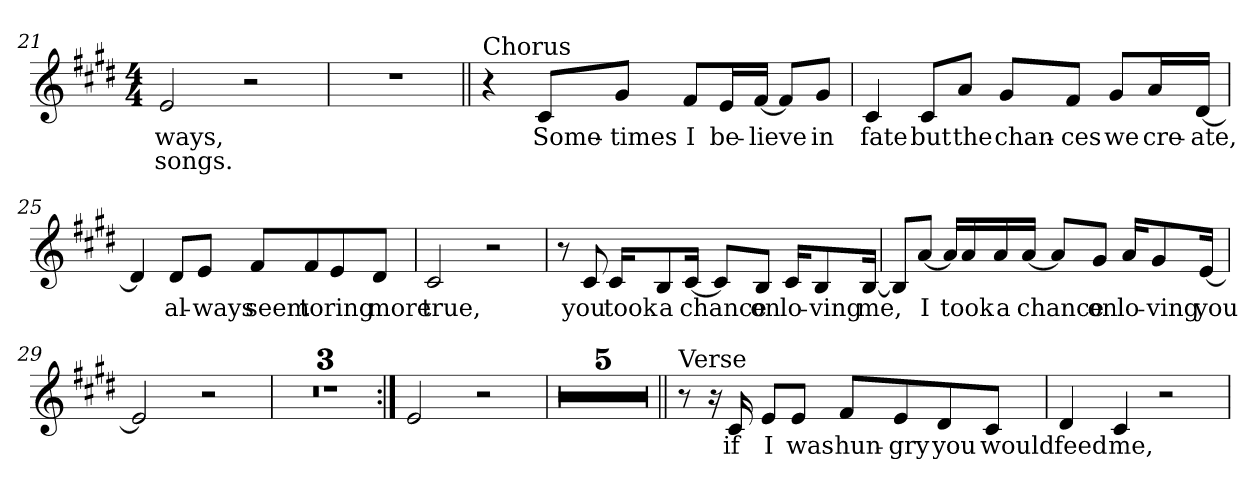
**kern	**text	**text
*part1	*part1	*part1
*staff1	*staff1	*staff1
*clefG2	*	*
*k[f#c#g#d#]	*	*
*E:	*	*
*M4/4	*	*
=21	=21	=21
!	!LO:LY:b	!LO:LY:b
2e	ways,	songs.
2r	.	.
=22	=22	=22
1r	.	.
!!LO:LB:g=z
=23||	=23||	=23||
!LO:TX:a:t=Chorus	!	!
4r	.	.
!	!LO:LY:b	!
8c#L	Some-	.
!	!LO:LY:b	!
8g#J	-times	.
!	!LO:LY:b	!
8f#L	I	.
!	!LO:LY:b	!
16eL	be-	.
!	!LO:LY:b	!
[16f#JJ	-lieve	.
8f#L]	.	.
!	!LO:LY:b	!
8g#J	in	.
=24	=24	=24
!	!LO:LY:b	!
4c#	fate	.
!	!LO:LY:b	!
8c#L	but	.
!	!LO:LY:b	!
8aJ	the	.
!	!LO:LY:b	!
8g#L	chan-	.
!	!LO:LY:b	!
8f#J	-ces	.
!	!LO:LY:b	!
8g#L	we	.
!	!LO:LY:b	!
16aL	cre-	.
!	!LO:LY:b	!
[16d#JJ	-ate,	.
=25	=25	=25
4d#]	.	.
!	!LO:LY:b	!
8d#L	al-	.
!	!LO:LY:b	!
8eJ	-ways	.
!	!LO:LY:b	!
8f#L	seem	.
!	!LO:LY:b	!
8f#	to	.
!	!LO:LY:b	!
8e	ring	.
!	!LO:LY:b	!
8d#J	more	.
=26	=26	=26
!	!LO:LY:b	!
2c#	true,	.
2r	.	.
!!LO:LB:g=z
=27	=27	=27
8r	.	.
!	!LO:LY:b	!
8c#	you	.
!	!LO:LY:b	!
16c#KL	took	.
!	!LO:LY:b	!
8B	a	.
!	!LO:LY:b	!
[16c#Jk	chance	.
8c#L]	.	.
!	!LO:LY:b	!
8BJ	on	.
!	!LO:LY:b	!
16c#KL	lo-	.
!	!LO:LY:b	!
8B	-ving	.
!	!LO:LY:b	!
[16BJk	me,	.
=28	=28	=28
8BL]	.	.
!	!LO:LY:b	!
[8aJ	I	.
16aLL]	.	.
!	!LO:LY:b	!
16a	took	.
!	!LO:LY:b	!
16a	a	.
!	!LO:LY:b	!
[16aJJ	chance	.
8aL]	.	.
!	!LO:LY:b	!
8g#J	on	.
!	!LO:LY:b	!
16aKL	lo-	.
!	!LO:LY:b	!
8g#	-ving	.
!	!LO:LY:b	!
[16eJk	you	.
=29	=29	=29
2e]	.	.
2r	.	.
=30	=30	=30
1r	.	.
!!LO:LB:g=z
=31	=31	=31
1r	.	.
=32	=32	=32
1r	.	.
!!LO:LB:g=z
=33:|!	=33:|!	=33:|!
2e	.	.
2r	.	.
=34	=34	=34
1r	.	.
=35	=35	=35
1r	.	.
=36	=36	=36
1r	.	.
=37	=37	=37
1r	.	.
=38	=38	=38
1r	.	.
!!LO:LB:g=z
=39||	=39||	=39||
!LO:TX:a:t=Verse	!	!
8r	.	.
16r	.	.
!	!LO:LY:b	!
16c#	if	.
!	!LO:LY:b	!
8eL	I	.
!	!LO:LY:b	!
8eJ	was	.
!	!LO:LY:b	!
8f#L	hun-	.
!	!LO:LY:b	!
8e	-gry	.
!	!LO:LY:b	!
8d#	you	.
!	!LO:LY:b	!
8c#J	would	.
=40	=40	=40
!	!LO:LY:b	!
4d#	feed	.
!	!LO:LY:b	!
4c#	me,	.
2r	.	.
=	=	=
*-	*-	*-
